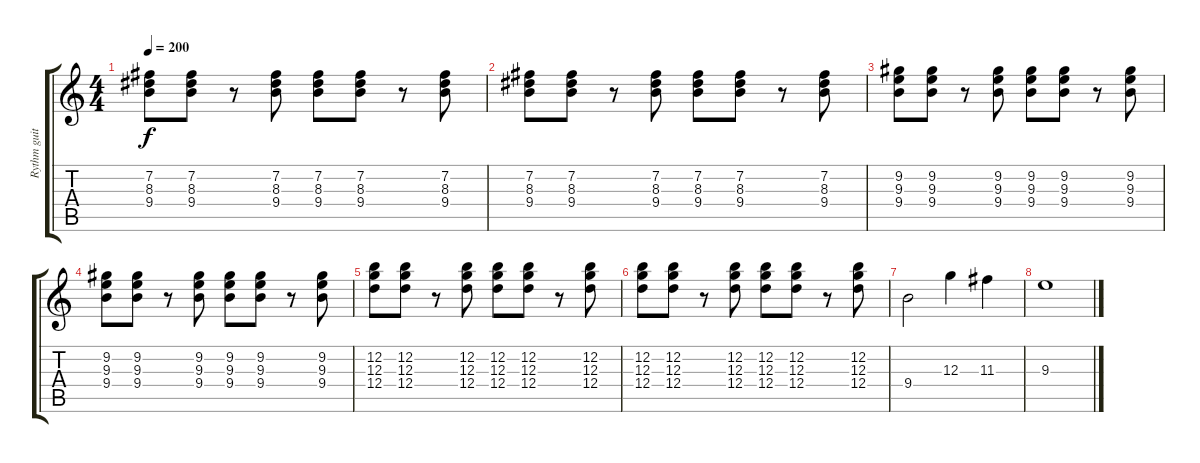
\track ("Rythm guitar" "Rythm guit") {instrument electricguitarclean}
\staff {score tabs}
\tuning (E4 B3 G3 D3 A2 E2) {hide}
\ts (4 4)
\tempo 200
\clef g2
\ks c
(7.2 8.3 9.4).8{dy f} (7.2 8.3 9.4).8 r.8 (7.2 8.3 9.4).8 (7.2 8.3 9.4).8 (7.2 8.3 9.4).8 r.8 (7.2 8.3 9.4).8 |
(7.2 8.3 9.4).8 (7.2 8.3 9.4).8 r.8 (7.2 8.3 9.4).8 (7.2 8.3 9.4).8 (7.2 8.3 9.4).8 r.8 (7.2 8.3 9.4).8 |
(9.2 9.3 9.4).8 (9.2 9.3 9.4).8 r.8 (9.2 9.3 9.4).8 (9.2 9.3 9.4).8 (9.2 9.3 9.4).8 r.8 (9.2 9.3 9.4).8 |
(9.2 9.3 9.4).8 (9.2 9.3 9.4).8 r.8 (9.2 9.3 9.4).8 (9.2 9.3 9.4).8 (9.2 9.3 9.4).8 r.8 (9.2 9.3 9.4).8 |
(12.2 12.3 12.4).8 (12.2 12.3 12.4).8 r.8 (12.2 12.3 12.4).8 (12.2 12.3 12.4).8 (12.2 12.3 12.4).8 r.8 (12.2 12.3 12.4).8 |
(12.2 12.3 12.4).8 (12.2 12.3 12.4).8 r.8 (12.2 12.3 12.4).8 (12.2 12.3 12.4).8 (12.2 12.3 12.4).8 r.8 (12.2 12.3 12.4).8 |
9.4.2 12.3.4 11.3.4 |
9.3.1
